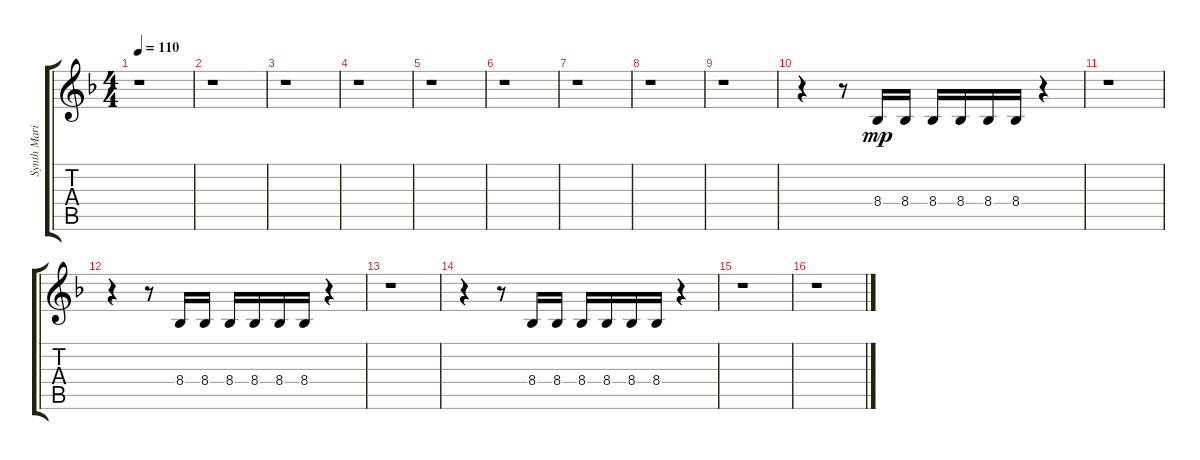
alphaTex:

\track ("Synth Marimba" "Synth Mari") {instrument marimba}
\staff {score tabs}
\tuning (E4 B3 G3 D3 A2 E2) {hide}
\ts (4 4)
\tempo 110
\clef g2
\ks f
r.1{dy mp} |
r.1 |
r.1 |
r.1 |
r.1 |
r.1 |
r.1 |
r.1 |
r.1 |
r.4 r.8 8.4.16 8.4.16 8.4.16 8.4.16 8.4.16 8.4.16 r.4 |
r.1 |
r.4 r.8 8.4.16 8.4.16 8.4.16 8.4.16 8.4.16 8.4.16 r.4 |
r.1 |
r.4 r.8 8.4.16 8.4.16 8.4.16 8.4.16 8.4.16 8.4.16 r.4 |
r.1 |
r.1
